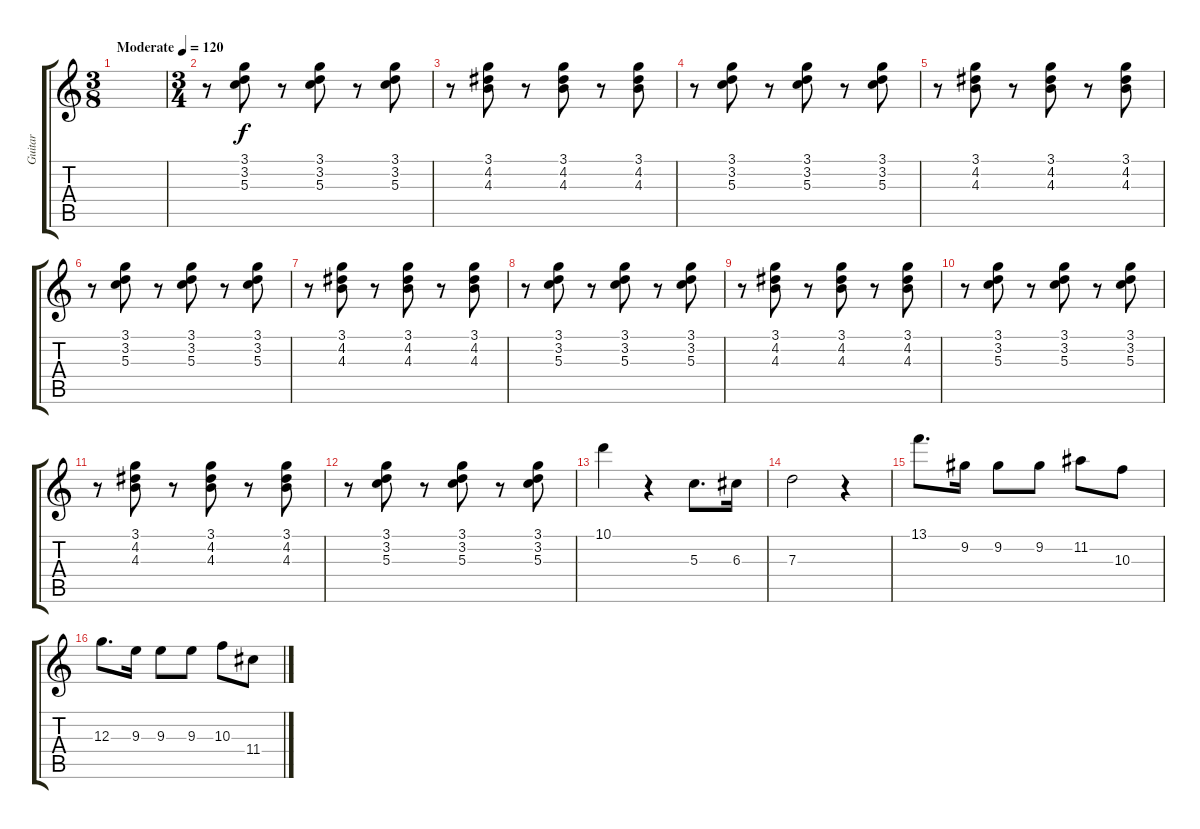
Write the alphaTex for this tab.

\track ("Guitar " "Guitar ") {instrument electricguitarclean bank 255}
\staff {score tabs}
\tuning (E4 B3 G3 D3 A2 E2) {hide}
\ts (3 8)
\tempo (120 "Moderate")
\clef g2
\ks c
|
\ts (3 4)
r.8 (3.1 3.2 5.3).8 r.8 (3.1 3.2 5.3).8 r.8 (3.1 3.2 5.3).8 |
r.8 (3.1 4.2 4.3).8 r.8 (3.1 4.2 4.3).8 r.8 (3.1 4.2 4.3).8 |
r.8 (3.1 3.2 5.3).8 r.8 (3.1 3.2 5.3).8 r.8 (3.1 3.2 5.3).8 |
r.8 (3.1 4.2 4.3).8 r.8 (3.1 4.2 4.3).8 r.8 (3.1 4.2 4.3).8 |
r.8 (3.1 3.2 5.3).8 r.8 (3.1 3.2 5.3).8 r.8 (3.1 3.2 5.3).8 |
r.8 (3.1 4.2 4.3).8 r.8 (3.1 4.2 4.3).8 r.8 (3.1 4.2 4.3).8 |
r.8 (3.1 3.2 5.3).8 r.8 (3.1 3.2 5.3).8 r.8 (3.1 3.2 5.3).8 |
r.8 (3.1 4.2 4.3).8 r.8 (3.1 4.2 4.3).8 r.8 (3.1 4.2 4.3).8 |
r.8 (3.1 3.2 5.3).8 r.8 (3.1 3.2 5.3).8 r.8 (3.1 3.2 5.3).8 |
r.8 (3.1 4.2 4.3).8 r.8 (3.1 4.2 4.3).8 r.8 (3.1 4.2 4.3).8 |
r.8 (3.1 3.2 5.3).8 r.8 (3.1 3.2 5.3).8 r.8 (3.1 3.2 5.3).8 |
10.1.4 r.4 5.3.8{d} 6.3.16 |
7.3.2 r.4 |
13.1.8{d} 9.2.16 9.2.8 9.2.8 11.2.8 10.3.8 |
12.3.8{d} 9.3.16 9.3.8 9.3.8 10.3.8 11.4.8
